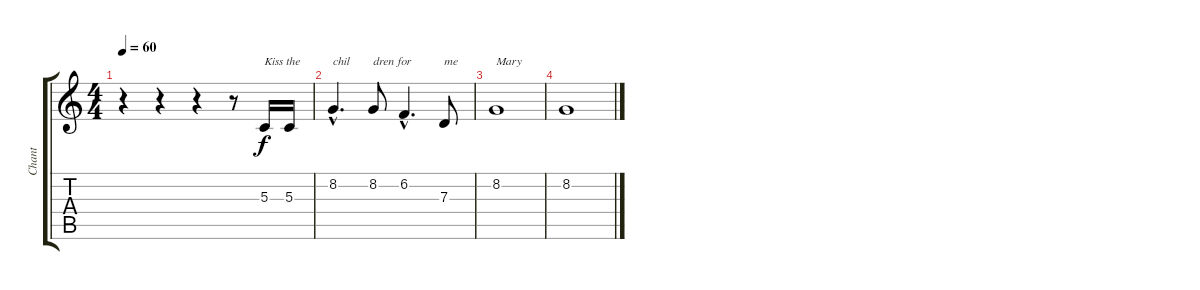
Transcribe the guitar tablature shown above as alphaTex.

\track ("Chant" "Chant") {instrument lead1square}
\staff {score tabs}
\tuning (E4 B3 G3 D3 A2 E2) {hide}
\ts (4 4)
\tempo 60
\clef g2
\ks c
r.4{dy f} r.4 r.4 r.8 5.3.16{txt "Kiss the"} 5.3.16 |
8.2{hac}.4{d txt "chil"} 8.2.8{txt "dren for"} 6.2{hac}.4{d} 7.3.8{txt "me"} |
8.2.1{txt "Mary"} |
8.2.1
